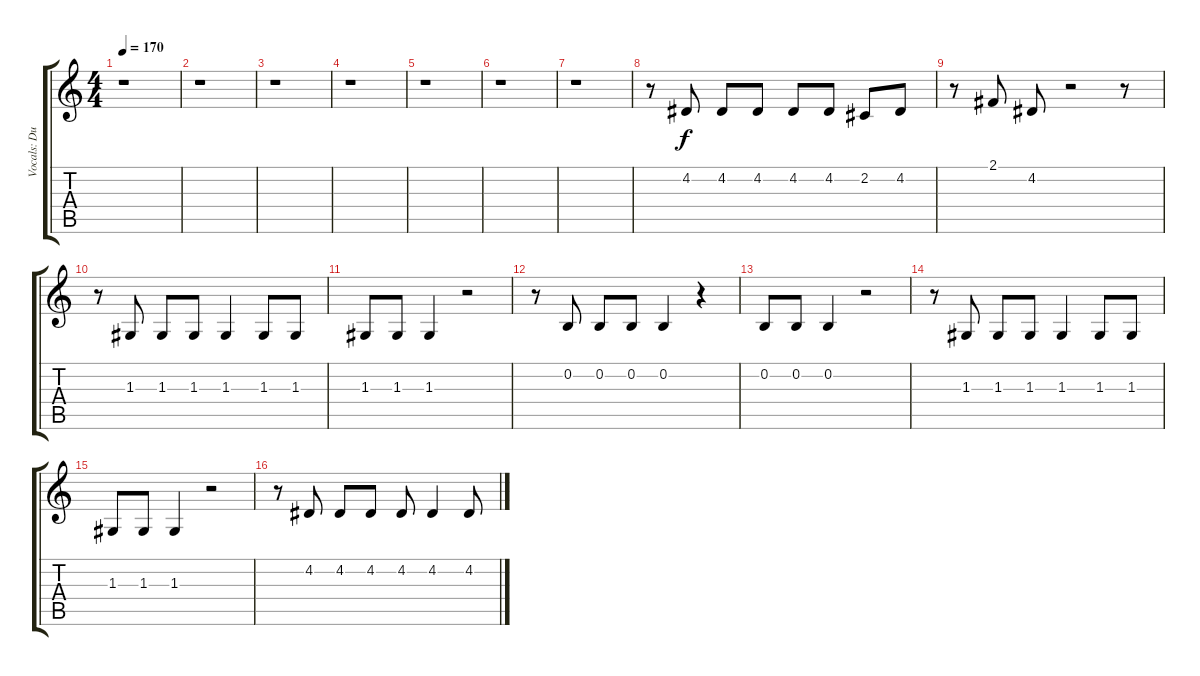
\track ("Vocals: Duff" "Vocals: Du") {instrument lead2sawtooth}
\staff {score tabs}
\tuning (E4 B3 G3 D3 A2 E2) {hide}
\ts (4 4)
\tempo 170
\clef g2
\ks c
r.1{dy f} |
r.1 |
r.1 |
r.1 |
r.1 |
r.1 |
r.1 |
r.8 4.2.8 4.2.8 4.2.8 4.2.8 4.2.8 2.2.8 4.2.8 |
r.8 2.1.8 4.2.8 r.2 r.8 |
r.8 1.3.8 1.3.8 1.3.8 1.3.4 1.3.8 1.3.8 |
1.3.8 1.3.8 1.3.4 r.2 |
r.8 0.2.8 0.2.8 0.2.8 0.2.4 r.4 |
0.2.8 0.2.8 0.2.4 r.2 |
r.8 1.3.8 1.3.8 1.3.8 1.3.4 1.3.8 1.3.8 |
1.3.8 1.3.8 1.3.4 r.2 |
r.8 4.2.8 4.2.8 4.2.8 4.2.8 4.2.4 4.2.8
